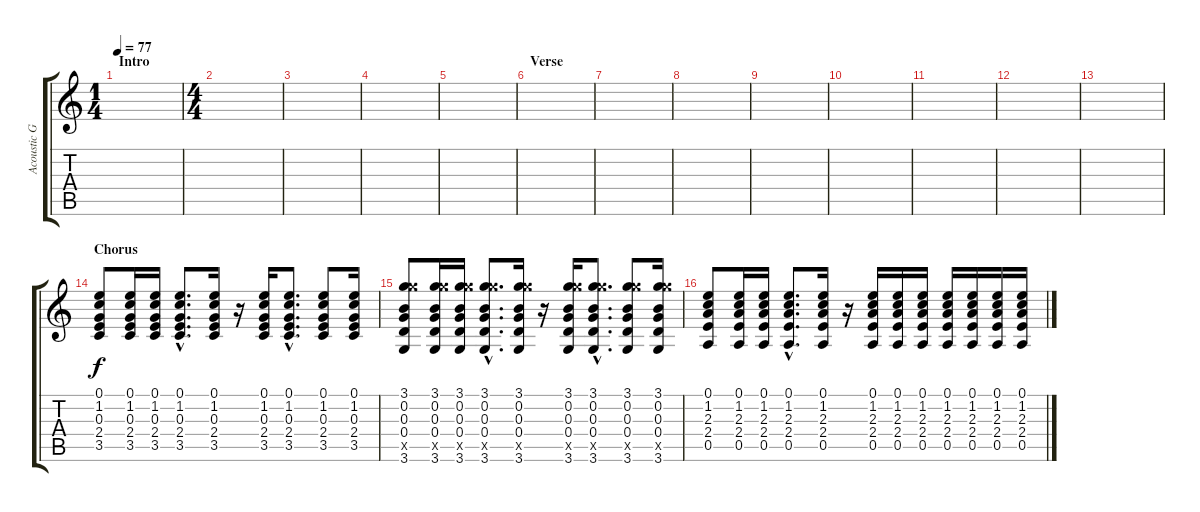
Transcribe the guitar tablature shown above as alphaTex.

\track ("Acoustic Guitar" "Acoustic G") {instrument acousticguitarsteel}
\staff {score tabs}
\tuning (E4 B3 G3 D3 A2 E2) {hide}
\ts (1 4)
\section ("" "Intro")
\tempo 77
\clef g2
\ks c
|
\ts (4 4)
|
|
|
|
\section ("" "Verse")
|
|
|
|
|
|
|
|
\section ("" "Chorus")
(0.1 1.2 0.3 2.4 3.5).8 (0.1 1.2 0.3 2.4 3.5).16 (0.1 1.2 0.3 2.4 3.5).16 (0.1{hac} 1.2{hac} 0.3{hac} 2.4{hac} 3.5{hac}).8{d} (0.1 1.2 0.3 2.4 3.5).16 r.16 (0.1 1.2 0.3 2.4 3.5).16 (0.1{hac} 1.2{hac} 0.3{hac} 2.4{hac} 3.5{hac}).8{d} (0.1 1.2 0.3 2.4 3.5).8 (0.1 1.2 0.3 2.4 3.5).16 |
(3.1 0.2 0.3 0.4 22.5{x} 3.6).8 (3.1 0.2 0.3 0.4 22.5{x} 3.6).16 (3.1 0.2 0.3 0.4 22.5{x} 3.6).16 (3.1{hac} 0.2{hac} 0.3{hac} 0.4{hac} 22.5{hac x} 3.6{hac}).8{d} (3.1 0.2 0.3 0.4 22.5{x} 3.6).16 r.16 (3.1 0.2 0.3 0.4 22.5{x} 3.6).16 (3.1{hac} 0.2{hac} 0.3{hac} 0.4{hac} 22.5{hac x} 3.6{hac}).8{d} (3.1 0.2 0.3 0.4 22.5{x} 3.6).8 (3.1 0.2 0.3 0.4 22.5{x} 3.6).16 |
(0.1 1.2 2.3 2.4 0.5).8 (0.1 1.2 2.3 2.4 0.5).16 (0.1 1.2 2.3 2.4 0.5).16 (0.1{hac} 1.2{hac} 2.3{hac} 2.4{hac} 0.5{hac}).8{d} (0.1 1.2 2.3 2.4 0.5).16 r.16 (0.1 1.2 2.3 2.4 0.5).16 (0.1 1.2 2.3 2.4 0.5).16 (0.1 1.2 2.3 2.4 0.5).16 (0.1 1.2 2.3 2.4 0.5).16 (0.1 1.2 2.3 2.4 0.5).16 (0.1 1.2 2.3 2.4 0.5).16 (0.1 1.2 2.3 2.4 0.5).16
